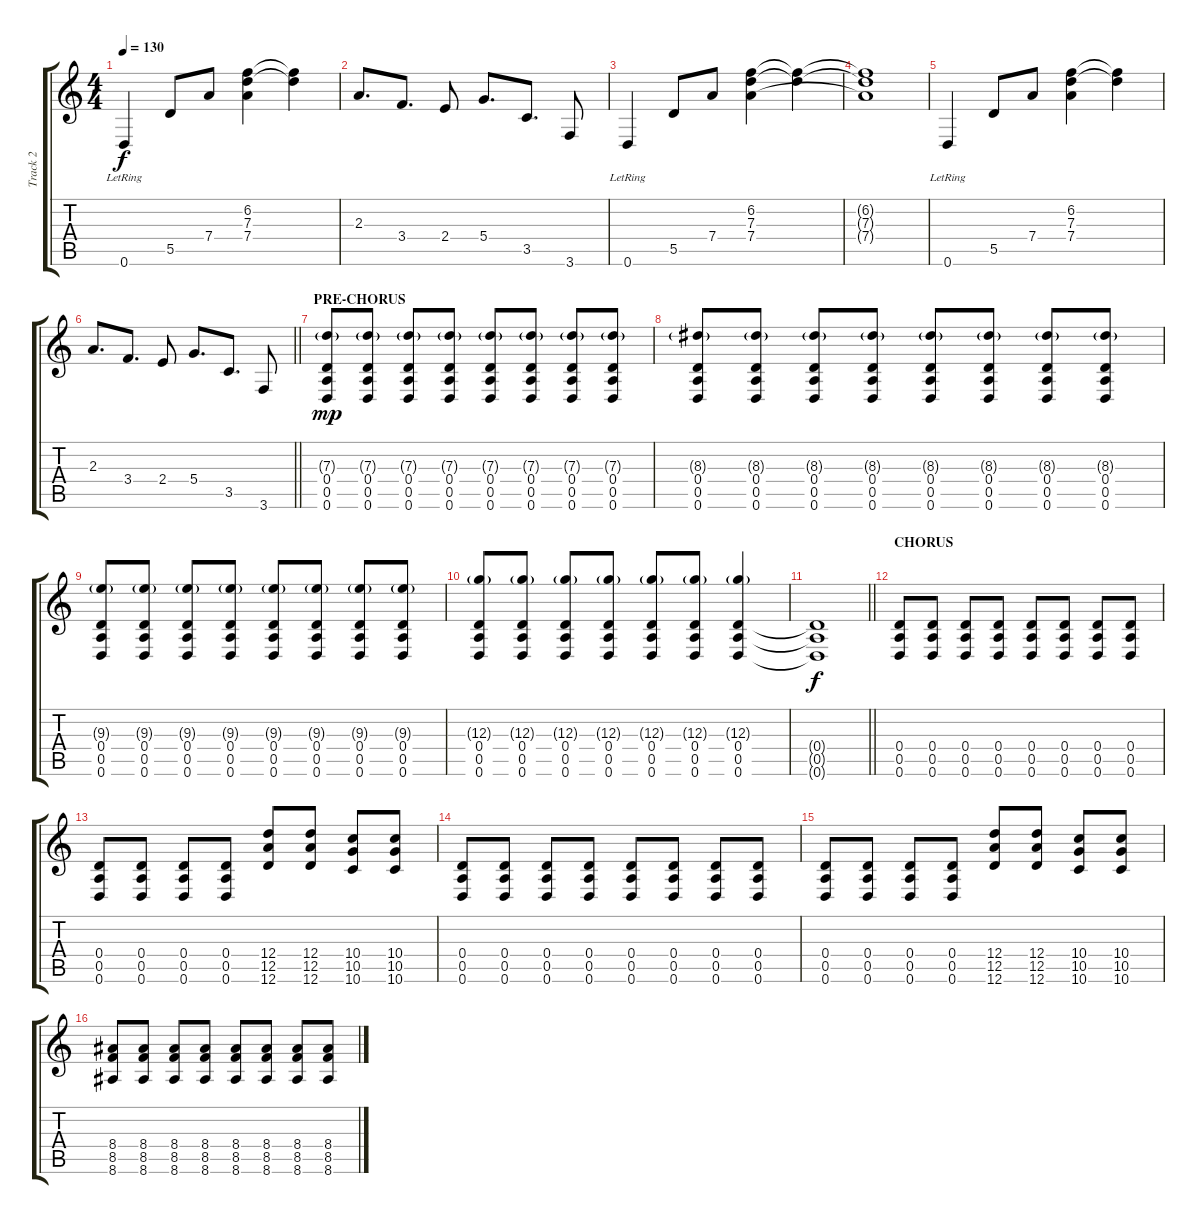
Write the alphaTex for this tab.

\track ("Track 2" "Track 2") {instrument acousticguitarsteel}
\staff {score tabs}
\tuning (E4 B3 G3 D3 A2 D2) {hide}
\ts (4 4)
\tempo 130
\clef g2
\ks c
0.6{lr}.4{dy f} 5.5.8 7.4.8 (6.2 7.3 7.4).4 (6.2{t} 7.3{t}).4 |
2.3.8{d} 3.4.8{d} 2.4.8 5.4.8{d} 3.5.8{d} 3.6.8 |
0.6{lr}.4 5.5.8 7.4.8 (6.2 7.3 7.4).4 (6.2{t} 7.3{t}).4 |
(6.2{t} 7.3{t} 7.4{t}).1 |
0.6{lr}.4 5.5.8 7.4.8 (6.2 7.3 7.4).4 (6.2{t} 7.3{t}).4 |
\barLineRight lightlight
2.3.8{d} 3.4.8{d} 2.4.8 5.4.8{d} 3.5.8{d} 3.6.8 |
\section ("" "PRE-CHORUS")
(7.3{g} 0.4 0.5 0.6).8{dy mp instrument electricguitarmuted} (7.3{g} 0.4 0.5 0.6).8 (7.3{g} 0.4 0.5 0.6).8 (7.3{g} 0.4 0.5 0.6).8 (7.3{g} 0.4 0.5 0.6).8 (7.3{g} 0.4 0.5 0.6).8 (7.3{g} 0.4 0.5 0.6).8 (7.3{g} 0.4 0.5 0.6).8 |
(8.3{g} 0.4 0.5 0.6).8 (8.3{g} 0.4 0.5 0.6).8 (8.3{g} 0.4 0.5 0.6).8 (8.3{g} 0.4 0.5 0.6).8 (8.3{g} 0.4 0.5 0.6).8 (8.3{g} 0.4 0.5 0.6).8 (8.3{g} 0.4 0.5 0.6).8 (8.3{g} 0.4 0.5 0.6).8 |
(9.3{g} 0.4 0.5 0.6).8 (9.3{g} 0.4 0.5 0.6).8 (9.3{g} 0.4 0.5 0.6).8 (9.3{g} 0.4 0.5 0.6).8 (9.3{g} 0.4 0.5 0.6).8 (9.3{g} 0.4 0.5 0.6).8 (9.3{g} 0.4 0.5 0.6).8 (9.3{g} 0.4 0.5 0.6).8 |
(12.3{g} 0.4 0.5 0.6).8 (12.3{g} 0.4 0.5 0.6).8 (12.3{g} 0.4 0.5 0.6).8 (12.3{g} 0.4 0.5 0.6).8 (12.3{g} 0.4 0.5 0.6).8 (12.3{g} 0.4 0.5 0.6).8 (12.3{g} 0.4 0.5 0.6).4 |
\barLineRight lightlight
(0.4{t} 0.5{t} 0.6{t}).1{dy f} |
\section ("" "CHORUS")
(0.4 0.5 0.6).8{instrument acousticguitarsteel} (0.4 0.5 0.6).8 (0.4 0.5 0.6).8 (0.4 0.5 0.6).8 (0.4 0.5 0.6).8 (0.4 0.5 0.6).8 (0.4 0.5 0.6).8 (0.4 0.5 0.6).8 |
(0.4 0.5 0.6).8 (0.4 0.5 0.6).8 (0.4 0.5 0.6).8 (0.4 0.5 0.6).8 (12.4 12.5 12.6).8 (12.4 12.5 12.6).8 (10.4 10.5 10.6).8 (10.4 10.5 10.6).8 |
(0.4 0.5 0.6).8 (0.4 0.5 0.6).8 (0.4 0.5 0.6).8 (0.4 0.5 0.6).8 (0.4 0.5 0.6).8 (0.4 0.5 0.6).8 (0.4 0.5 0.6).8 (0.4 0.5 0.6).8 |
(0.4 0.5 0.6).8 (0.4 0.5 0.6).8 (0.4 0.5 0.6).8 (0.4 0.5 0.6).8 (12.4 12.5 12.6).8 (12.4 12.5 12.6).8 (10.4 10.5 10.6).8 (10.4 10.5 10.6).8 |
(8.4 8.5 8.6).8 (8.4 8.5 8.6).8 (8.4 8.5 8.6).8 (8.4 8.5 8.6).8 (8.4 8.5 8.6).8 (8.4 8.5 8.6).8 (8.4 8.5 8.6).8 (8.4 8.5 8.6).8
